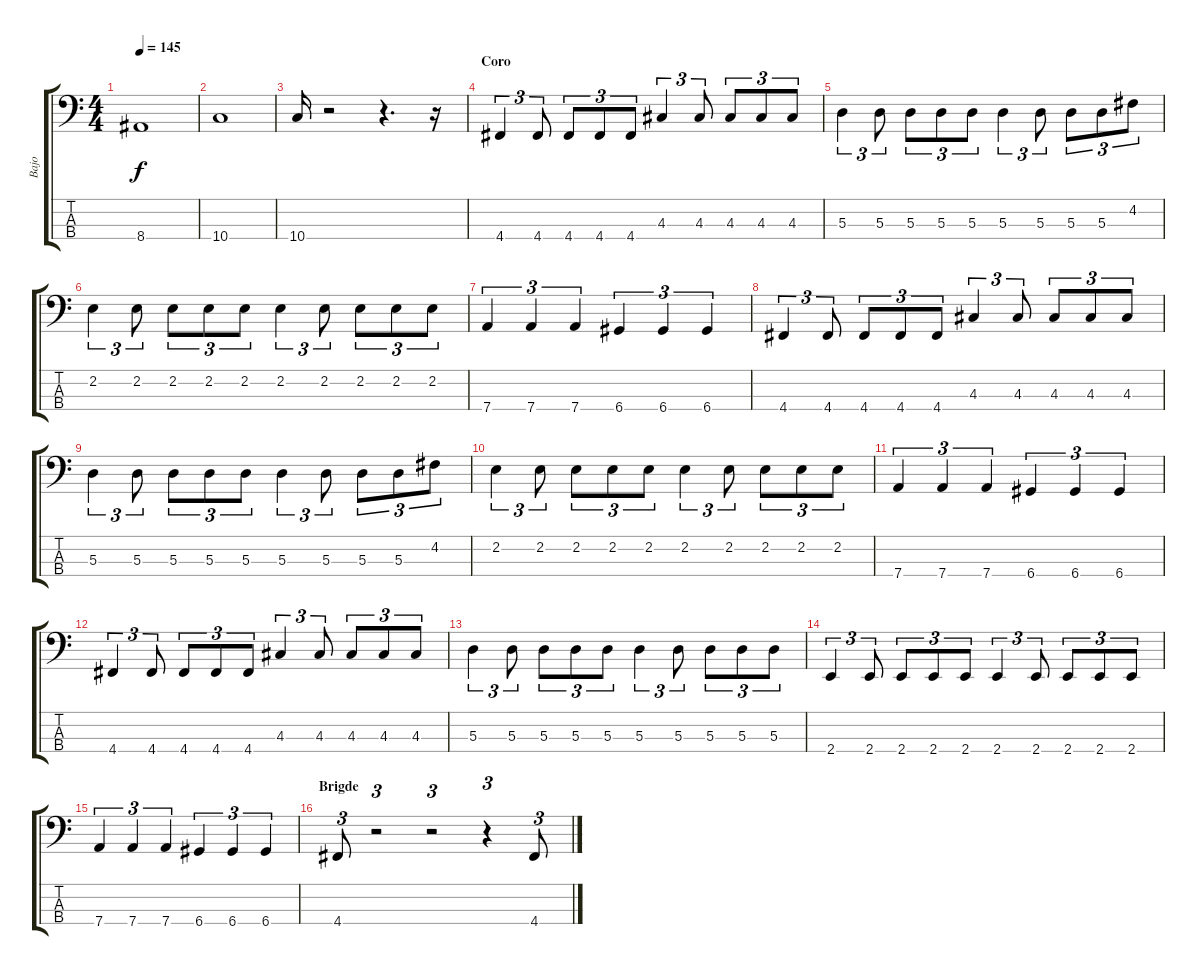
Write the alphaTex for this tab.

\track ("Bajo" "Bajo") {instrument electricbassfinger}
\staff {score tabs}
\tuning (G2 D2 A1 D1) {hide}
\ts (4 4)
\tempo 145
\clef f4
\ks c
8.4.1{dy f} |
10.4.1 |
10.4.16 r.2 r.4{d} r.16 |
\section ("" "Coro")
4.4.4{tu (3 2)} 4.4.8{tu (3 2)} 4.4.8{tu (3 2)} 4.4.8{tu (3 2)} 4.4.8{tu (3 2)} 4.3.4{tu (3 2)} 4.3.8{tu (3 2)} 4.3.8{tu (3 2)} 4.3.8{tu (3 2)} 4.3.8{tu (3 2)} |
5.3.4{tu (3 2)} 5.3.8{tu (3 2)} 5.3.8{tu (3 2)} 5.3.8{tu (3 2)} 5.3.8{tu (3 2)} 5.3.4{tu (3 2)} 5.3.8{tu (3 2)} 5.3.8{tu (3 2)} 5.3.8{tu (3 2)} 4.2.8{tu (3 2)} |
2.2.4{tu (3 2)} 2.2.8{tu (3 2)} 2.2.8{tu (3 2)} 2.2.8{tu (3 2)} 2.2.8{tu (3 2)} 2.2.4{tu (3 2)} 2.2.8{tu (3 2)} 2.2.8{tu (3 2)} 2.2.8{tu (3 2)} 2.2.8{tu (3 2)} |
7.4.4{tu (3 2)} 7.4.4{tu (3 2)} 7.4.4{tu (3 2)} 6.4.4{tu (3 2)} 6.4.4{tu (3 2)} 6.4.4{tu (3 2)} |
4.4.4{tu (3 2)} 4.4.8{tu (3 2)} 4.4.8{tu (3 2)} 4.4.8{tu (3 2)} 4.4.8{tu (3 2)} 4.3.4{tu (3 2)} 4.3.8{tu (3 2)} 4.3.8{tu (3 2)} 4.3.8{tu (3 2)} 4.3.8{tu (3 2)} |
5.3.4{tu (3 2)} 5.3.8{tu (3 2)} 5.3.8{tu (3 2)} 5.3.8{tu (3 2)} 5.3.8{tu (3 2)} 5.3.4{tu (3 2)} 5.3.8{tu (3 2)} 5.3.8{tu (3 2)} 5.3.8{tu (3 2)} 4.2.8{tu (3 2)} |
2.2.4{tu (3 2)} 2.2.8{tu (3 2)} 2.2.8{tu (3 2)} 2.2.8{tu (3 2)} 2.2.8{tu (3 2)} 2.2.4{tu (3 2)} 2.2.8{tu (3 2)} 2.2.8{tu (3 2)} 2.2.8{tu (3 2)} 2.2.8{tu (3 2)} |
7.4.4{tu (3 2)} 7.4.4{tu (3 2)} 7.4.4{tu (3 2)} 6.4.4{tu (3 2)} 6.4.4{tu (3 2)} 6.4.4{tu (3 2)} |
4.4.4{tu (3 2)} 4.4.8{tu (3 2)} 4.4.8{tu (3 2)} 4.4.8{tu (3 2)} 4.4.8{tu (3 2)} 4.3.4{tu (3 2)} 4.3.8{tu (3 2)} 4.3.8{tu (3 2)} 4.3.8{tu (3 2)} 4.3.8{tu (3 2)} |
5.3.4{tu (3 2)} 5.3.8{tu (3 2)} 5.3.8{tu (3 2)} 5.3.8{tu (3 2)} 5.3.8{tu (3 2)} 5.3.4{tu (3 2)} 5.3.8{tu (3 2)} 5.3.8{tu (3 2)} 5.3.8{tu (3 2)} 5.3.8{tu (3 2)} |
2.4.4{tu (3 2)} 2.4.8{tu (3 2)} 2.4.8{tu (3 2)} 2.4.8{tu (3 2)} 2.4.8{tu (3 2)} 2.4.4{tu (3 2)} 2.4.8{tu (3 2)} 2.4.8{tu (3 2)} 2.4.8{tu (3 2)} 2.4.8{tu (3 2)} |
7.4.4{tu (3 2)} 7.4.4{tu (3 2)} 7.4.4{tu (3 2)} 6.4.4{tu (3 2)} 6.4.4{tu (3 2)} 6.4.4{tu (3 2)} |
\section ("" "Brigde")
4.4.8{tu (3 2)} r.2{tu (3 2)} r.2{tu (3 2)} r.4{tu (3 2)} 4.4.8{tu (3 2)}
